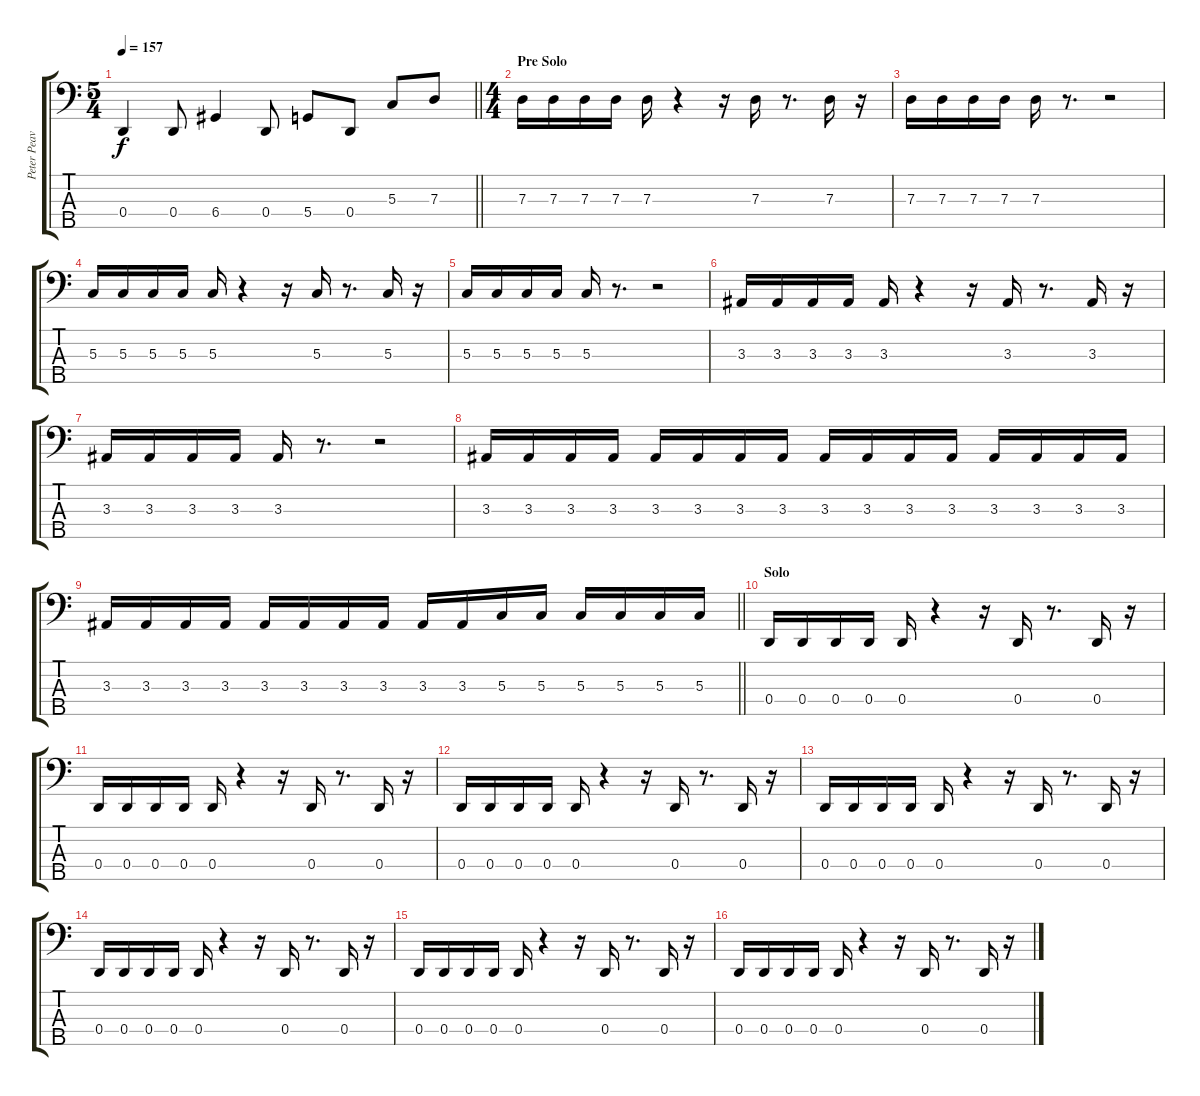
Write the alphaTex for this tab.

\track ("Peter Peavy Wagner" "Peter Peav") {instrument electricbasspick}
\staff {score tabs}
\tuning (F2 C2 G1 D1 A0) {hide}
\ts (5 4)
\tempo 157
\clef f4
\barLineRight lightlight
\ks c
0.4.4{dy f} 0.4.8 6.4.4 0.4.8 5.4.8 0.4.8 5.3.8 7.3.8 |
\ts (4 4)
\section ("" "Pre Solo")
7.3.16 7.3.16 7.3.16 7.3.16 7.3.16 r.4 r.16 7.3.16 r.8{d} 7.3.16 r.16 |
7.3.16 7.3.16 7.3.16 7.3.16 7.3.16 r.8{d} r.2 |
5.3.16 5.3.16 5.3.16 5.3.16 5.3.16 r.4 r.16 5.3.16 r.8{d} 5.3.16 r.16 |
5.3.16 5.3.16 5.3.16 5.3.16 5.3.16 r.8{d} r.2 |
3.3.16 3.3.16 3.3.16 3.3.16 3.3.16 r.4 r.16 3.3.16 r.8{d} 3.3.16 r.16 |
3.3.16 3.3.16 3.3.16 3.3.16 3.3.16 r.8{d} r.2 |
3.3.16 3.3.16 3.3.16 3.3.16 3.3.16 3.3.16 3.3.16 3.3.16 3.3.16 3.3.16 3.3.16 3.3.16 3.3.16 3.3.16 3.3.16 3.3.16 |
\barLineRight lightlight
3.3.16 3.3.16 3.3.16 3.3.16 3.3.16 3.3.16 3.3.16 3.3.16 3.3.16 3.3.16 5.3.16 5.3.16 5.3.16 5.3.16 5.3.16 5.3.16 |
\section ("" "Solo")
0.4.16 0.4.16 0.4.16 0.4.16 0.4.16 r.4 r.16 0.4.16 r.8{d} 0.4.16 r.16 |
0.4.16 0.4.16 0.4.16 0.4.16 0.4.16 r.4 r.16 0.4.16 r.8{d} 0.4.16 r.16 |
0.4.16 0.4.16 0.4.16 0.4.16 0.4.16 r.4 r.16 0.4.16 r.8{d} 0.4.16 r.16 |
0.4.16 0.4.16 0.4.16 0.4.16 0.4.16 r.4 r.16 0.4.16 r.8{d} 0.4.16 r.16 |
0.4.16 0.4.16 0.4.16 0.4.16 0.4.16 r.4 r.16 0.4.16 r.8{d} 0.4.16 r.16 |
0.4.16 0.4.16 0.4.16 0.4.16 0.4.16 r.4 r.16 0.4.16 r.8{d} 0.4.16 r.16 |
0.4.16 0.4.16 0.4.16 0.4.16 0.4.16 r.4 r.16 0.4.16 r.8{d} 0.4.16 r.16
